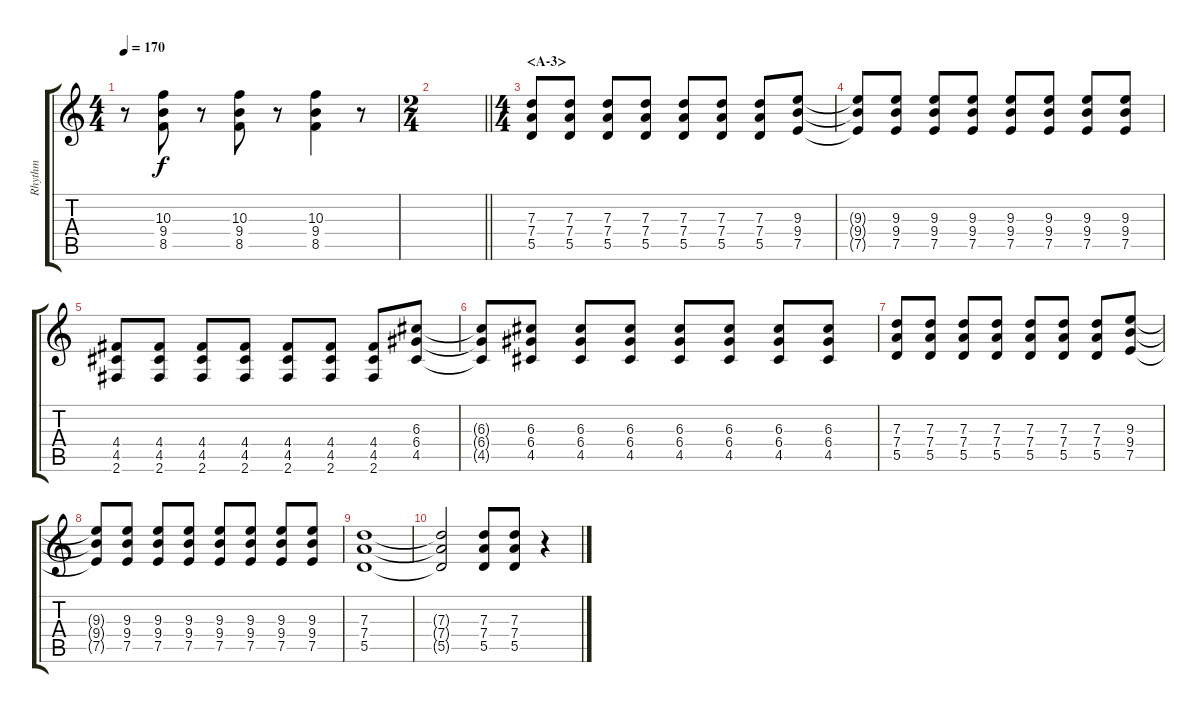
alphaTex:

\track ("Rhythm" "Rhythm") {instrument distortionguitar}
\staff {score tabs}
\tuning (E4 B3 G3 D3 A2 E2) {hide}
\ts (4 4)
\tempo 170
\clef g2
\ks c
r.8{dy f} (10.3 9.4 8.5).8 r.8 (10.3 9.4 8.5).8 r.8 (10.3 9.4 8.5).4 r.8 |
\ts (2 4)
\barLineRight lightlight
|
\ts (4 4)
\section ("" "<A-3>")
(7.3 7.4 5.5).8 (7.3 7.4 5.5).8 (7.3 7.4 5.5).8 (7.3 7.4 5.5).8 (7.3 7.4 5.5).8 (7.3 7.4 5.5).8 (7.3 7.4 5.5).8 (9.3 9.4 7.5).8 |
(9.3{t} 9.4{t} 7.5{t}).8 (9.3 9.4 7.5).8 (9.3 9.4 7.5).8 (9.3 9.4 7.5).8 (9.3 9.4 7.5).8 (9.3 9.4 7.5).8 (9.3 9.4 7.5).8 (9.3 9.4 7.5).8 |
(4.4 4.5 2.6).8 (4.4 4.5 2.6).8 (4.4 4.5 2.6).8 (4.4 4.5 2.6).8 (4.4 4.5 2.6).8 (4.4 4.5 2.6).8 (4.4 4.5 2.6).8 (6.3 6.4 4.5).8 |
(6.3{t} 6.4{t} 4.5{t}).8 (6.3 6.4 4.5).8 (6.3 6.4 4.5).8 (6.3 6.4 4.5).8 (6.3 6.4 4.5).8 (6.3 6.4 4.5).8 (6.3 6.4 4.5).8 (6.3 6.4 4.5).8 |
(7.3 7.4 5.5).8 (7.3 7.4 5.5).8 (7.3 7.4 5.5).8 (7.3 7.4 5.5).8 (7.3 7.4 5.5).8 (7.3 7.4 5.5).8 (7.3 7.4 5.5).8 (9.3 9.4 7.5).8 |
(9.3{t} 9.4{t} 7.5{t}).8 (9.3 9.4 7.5).8 (9.3 9.4 7.5).8 (9.3 9.4 7.5).8 (9.3 9.4 7.5).8 (9.3 9.4 7.5).8 (9.3 9.4 7.5).8 (9.3 9.4 7.5).8 |
(7.3 7.4 5.5).1 |
(7.3{t} 7.4{t} 5.5{t}).2 (7.3 7.4 5.5).8 (7.3 7.4 5.5).8 r.4
